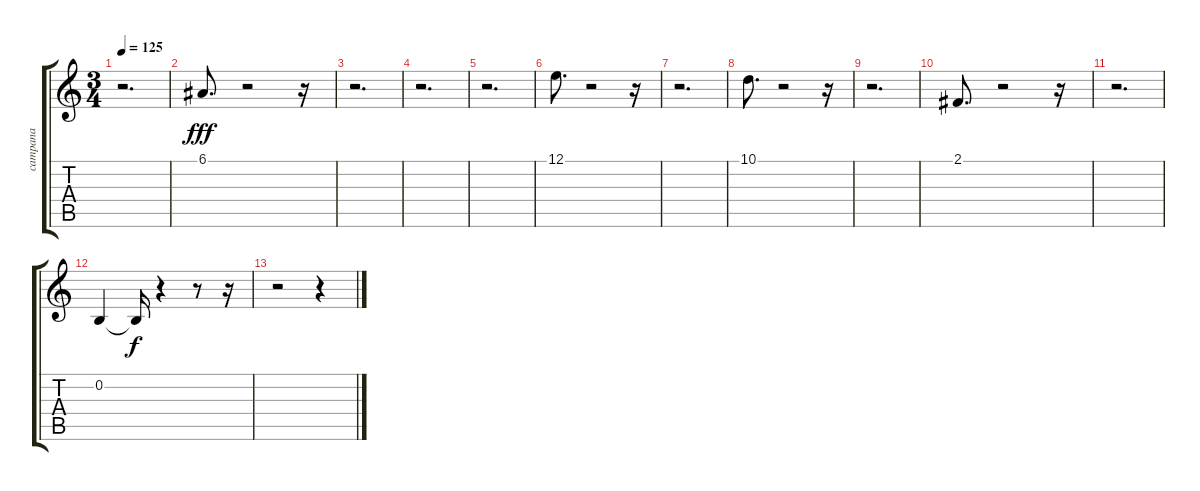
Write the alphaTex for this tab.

\track ("campana" "campana") {instrument tubularbells}
\staff {score tabs}
\tuning (E4 B3 G3 D3 A2 E2) {hide}
\ts (3 4)
\tempo 125
\clef g2
\ks c
r.2{d dy fff} |
6.1.8{d} r.2 r.16 |
r.2{d} |
r.2{d} |
r.2{d} |
12.1.8{d} r.2 r.16 |
r.2{d} |
10.1.8{d} r.2 r.16 |
r.2{d} |
2.1.8{d} r.2 r.16 |
r.2{d} |
0.2.4 0.2{t}.16{dy f} r.4 r.8 r.16 |
r.2 r.4
